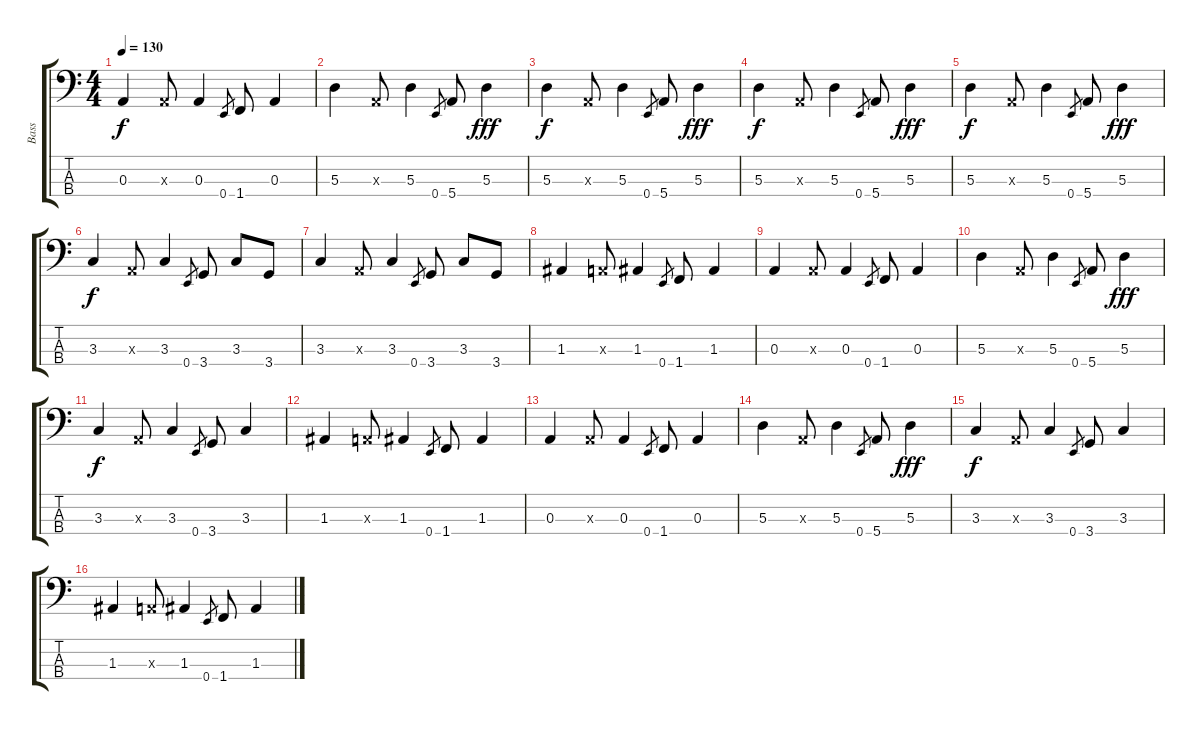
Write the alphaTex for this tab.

\track ("Bass" "Bass") {instrument electricbasspick}
\staff {score tabs}
\tuning (G2 D2 A1 E1) {hide}
\ts (4 4)
\tempo 130
\clef f4
\ks c
0.3.4{dy f} 0.3{x}.8 0.3.4 0.4.8{gr} 1.4.8 0.3.4 |
5.3.4 0.3{x}.8 5.3.4 0.4.8{gr} 5.4.8 5.3.4{dy fff} |
5.3.4{dy f} 0.3{x}.8 5.3.4 0.4.8{gr} 5.4.8 5.3.4{dy fff} |
5.3.4{dy f} 0.3{x}.8 5.3.4 0.4.8{gr} 5.4.8 5.3.4{dy fff} |
5.3.4{dy f} 0.3{x}.8 5.3.4 0.4.8{gr} 5.4.8 5.3.4{dy fff} |
3.3.4{dy f} 0.3{x}.8 3.3.4 0.4.8{gr} 3.4.8 3.3.8 3.4.8 |
3.3.4 0.3{x}.8 3.3.4 0.4.8{gr} 3.4.8 3.3.8 3.4.8 |
1.3.4 0.3{x}.8 1.3.4 0.4.8{gr} 1.4.8 1.3.4 |
0.3.4 0.3{x}.8 0.3.4 0.4.8{gr} 1.4.8 0.3.4 |
5.3.4 0.3{x}.8 5.3.4 0.4.8{gr} 5.4.8 5.3.4{dy fff} |
3.3.4{dy f} 0.3{x}.8 3.3.4 0.4.8{gr} 3.4.8 3.3.4 |
1.3.4 0.3{x}.8 1.3.4 0.4.8{gr} 1.4.8 1.3.4 |
0.3.4 0.3{x}.8 0.3.4 0.4.8{gr} 1.4.8 0.3.4 |
5.3.4 0.3{x}.8 5.3.4 0.4.8{gr} 5.4.8 5.3.4{dy fff} |
3.3.4{dy f} 0.3{x}.8 3.3.4 0.4.8{gr} 3.4.8 3.3.4 |
1.3.4 0.3{x}.8 1.3.4 0.4.8{gr} 1.4.8 1.3.4
